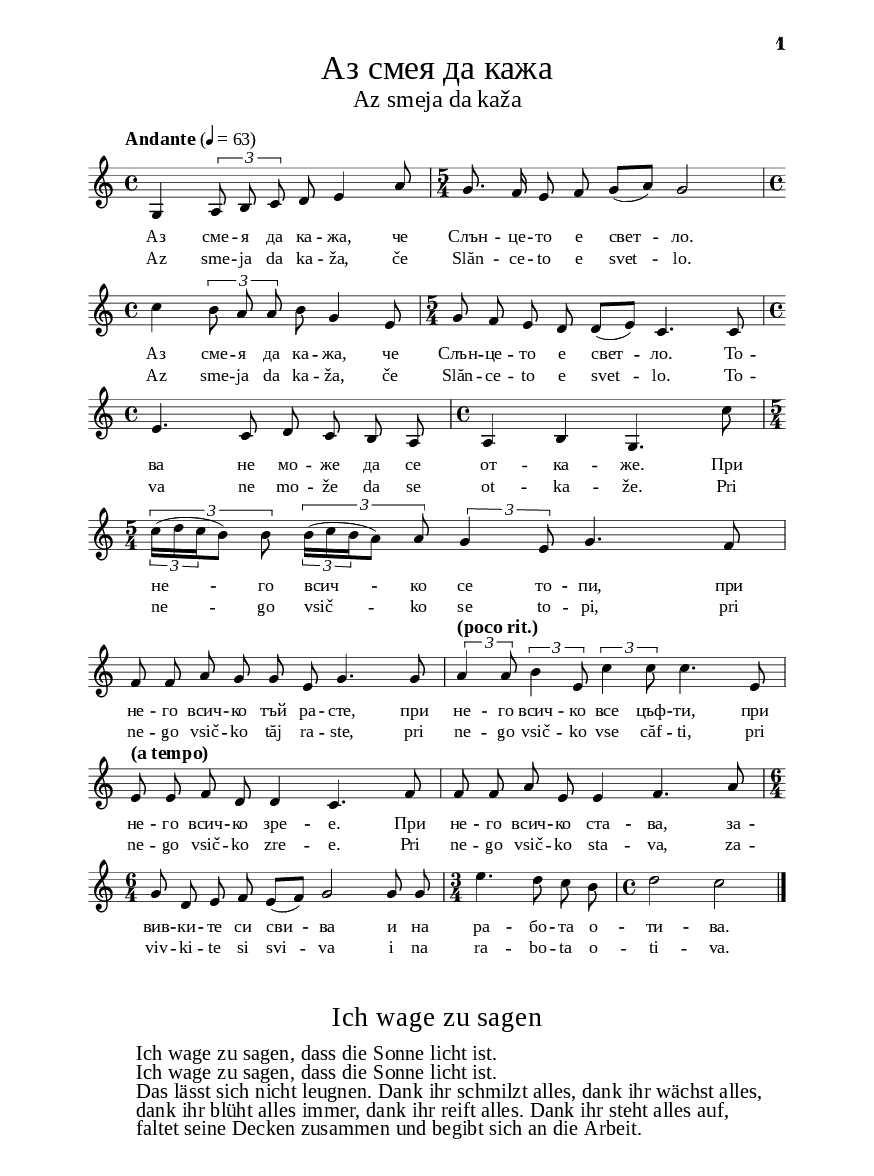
\version "2.24.4"

% include paper part and global functions
\include "include/globals.ily"

\bookpart {
  \label #'ref109
  \tocItem \markup "Аз смея да кажа – Az smeja da kaža"
  \include "include/bookpart-paper.ily"
  \score {
    \include "include/score-layout.ily"


    \new Voice \relative c' {
      \clef treble
      \key c \major
      \time 4/4
      \tempoFunc "Andante" 4 "63"
      \autoBeamOff
      g4 \tuplet 3/2 {  a8   b8   c8  }  d8   e4   a8 | \time 5/4  | g8.   f16   e8   f8   g8 ( [ a8 ) ]   g2 \break |

      \time 4/4  | c4 \tuplet 3/2 {  b8   a8   a8  } b8   g4   e8 | \time 5/4  | g8   f8   e8   d8   d8 ( [ e8 ) ]   c4.   c8 \break |

      \time 4/4  | e4.   c8   d8   c8   b8  a8 |   \time 4/4   a4   b4   g4.   c'8  | \time 5/4 \break

      \tweak direction #up \tuplet 3/2 { \once \override Slur.positions = #'(1 . 1) \tuplet 3/2 { c16 ([ d16  c16 } b8]) b8 }

      \tweak direction #up \tuplet 3/2 { \once \override Slur.positions = #'(1.05 . 0.1) \tuplet 3/2 { b16 [( c16  b16 } a8 )] a8 }

      \tuplet 3/2 { g4 e8 } g4. f8 \break


      f8   f8   a8   g8   g8 e8   g4. g8 | \tempo "(poco rit.)"  \tuplet 3/2 { a4 a8 } \tuplet 3/2 { b4 e,8 } \tweak direction #up \tuplet 3/2 { c'4 c8 } c4. e,8 \break

      \tempo "(a tempo)" e8 e8   f8 d8   d4   c4.   f8 f8   f8   a8   e8   e4 f4.   a8 \break

      \time 6/4   g8   d8   e8   f8   e8 ( [ f8 ) ]   g2   g8   g8 \time 3/4 e'4. d8 c8 b8 \time 4/4 d2 c2 \bar "|." \break

    }

    \addlyrics {

      Аз сме -- я да ка -- жа, че Слън
      -- це -- то е свет -- ло. Аз сме
      -- я да ка -- жа, че Слън -- це --
      то е свет -- ло. То -- ва не
      мо -- же да се от -- ка -- же. При
      не --   го всич  --
      ко се то -- пи, при не -- го
      всич -- ко тъй ра -- сте, при не --
      го всич -- ко все цъф -- ти, при
      не -- го всич -- ко зре -- е. При
      не -- го всич -- ко ста -- ва, за --
      вив -- ки -- те си сви -- ва и
      на ра -- бо -- та о -- ти -- ва.
    }



    \addlyrics {

      Az sme -- ja da ka -- ža, če Slăn
      -- ce -- to e svet -- lo. Az sme
      -- ja da ka -- ža, če Slăn -- ce --
      to e svet -- lo. To -- va ne
      mo -- že da se ot -- ka -- že. Pri
      ne --   go vsič  --
      ko se to -- pi, pri ne -- go
      vsič -- ko tăj ra -- ste, pri ne --
      go vsič -- ko vse căf -- ti, pri
      ne -- go vsič -- ko zre -- e. Pri
      ne -- go vsič -- ko sta -- va, za --
      viv -- ki -- te si svi -- va i
      na ra -- bo -- ta o -- ti -- va.


    }

    \header {
      title = \titleFunc "Аз смея да кажа" "Az smeja da kaža"
    }

    \midi{}

  } % score

  %\markup \dc-one "D.C. al Fine"
  %

  % include foreign translation(s) of the song

  \markup \empty-three
  \version "2.24.4"

\markup \fill-line { \fontsize #deTitleFontSize "Ich wage zu sagen" }

\markup \null
\markup \null
\markup \abs-fontsize #10 {
\hspace #5
  \override #`(baseline-skip . ,deCoupletBaselineSkip)

  \column { 
    \line { " "Ich wage zu sagen, dass die Sonne licht ist. }

    \line { " "Ich wage zu sagen, dass die Sonne licht ist.}

    \line { " "Das lässt sich nicht leugnen. Dank ihr schmilzt alles, dank ihr wächst alles, }

    \line { " "dank ihr blüht alles immer, dank ihr reift alles. Dank ihr steht alles auf,}

    \line { " "  faltet seine Decken zusammen und begibt sich an die Arbeit.  }

  }


}


} % bookpart
